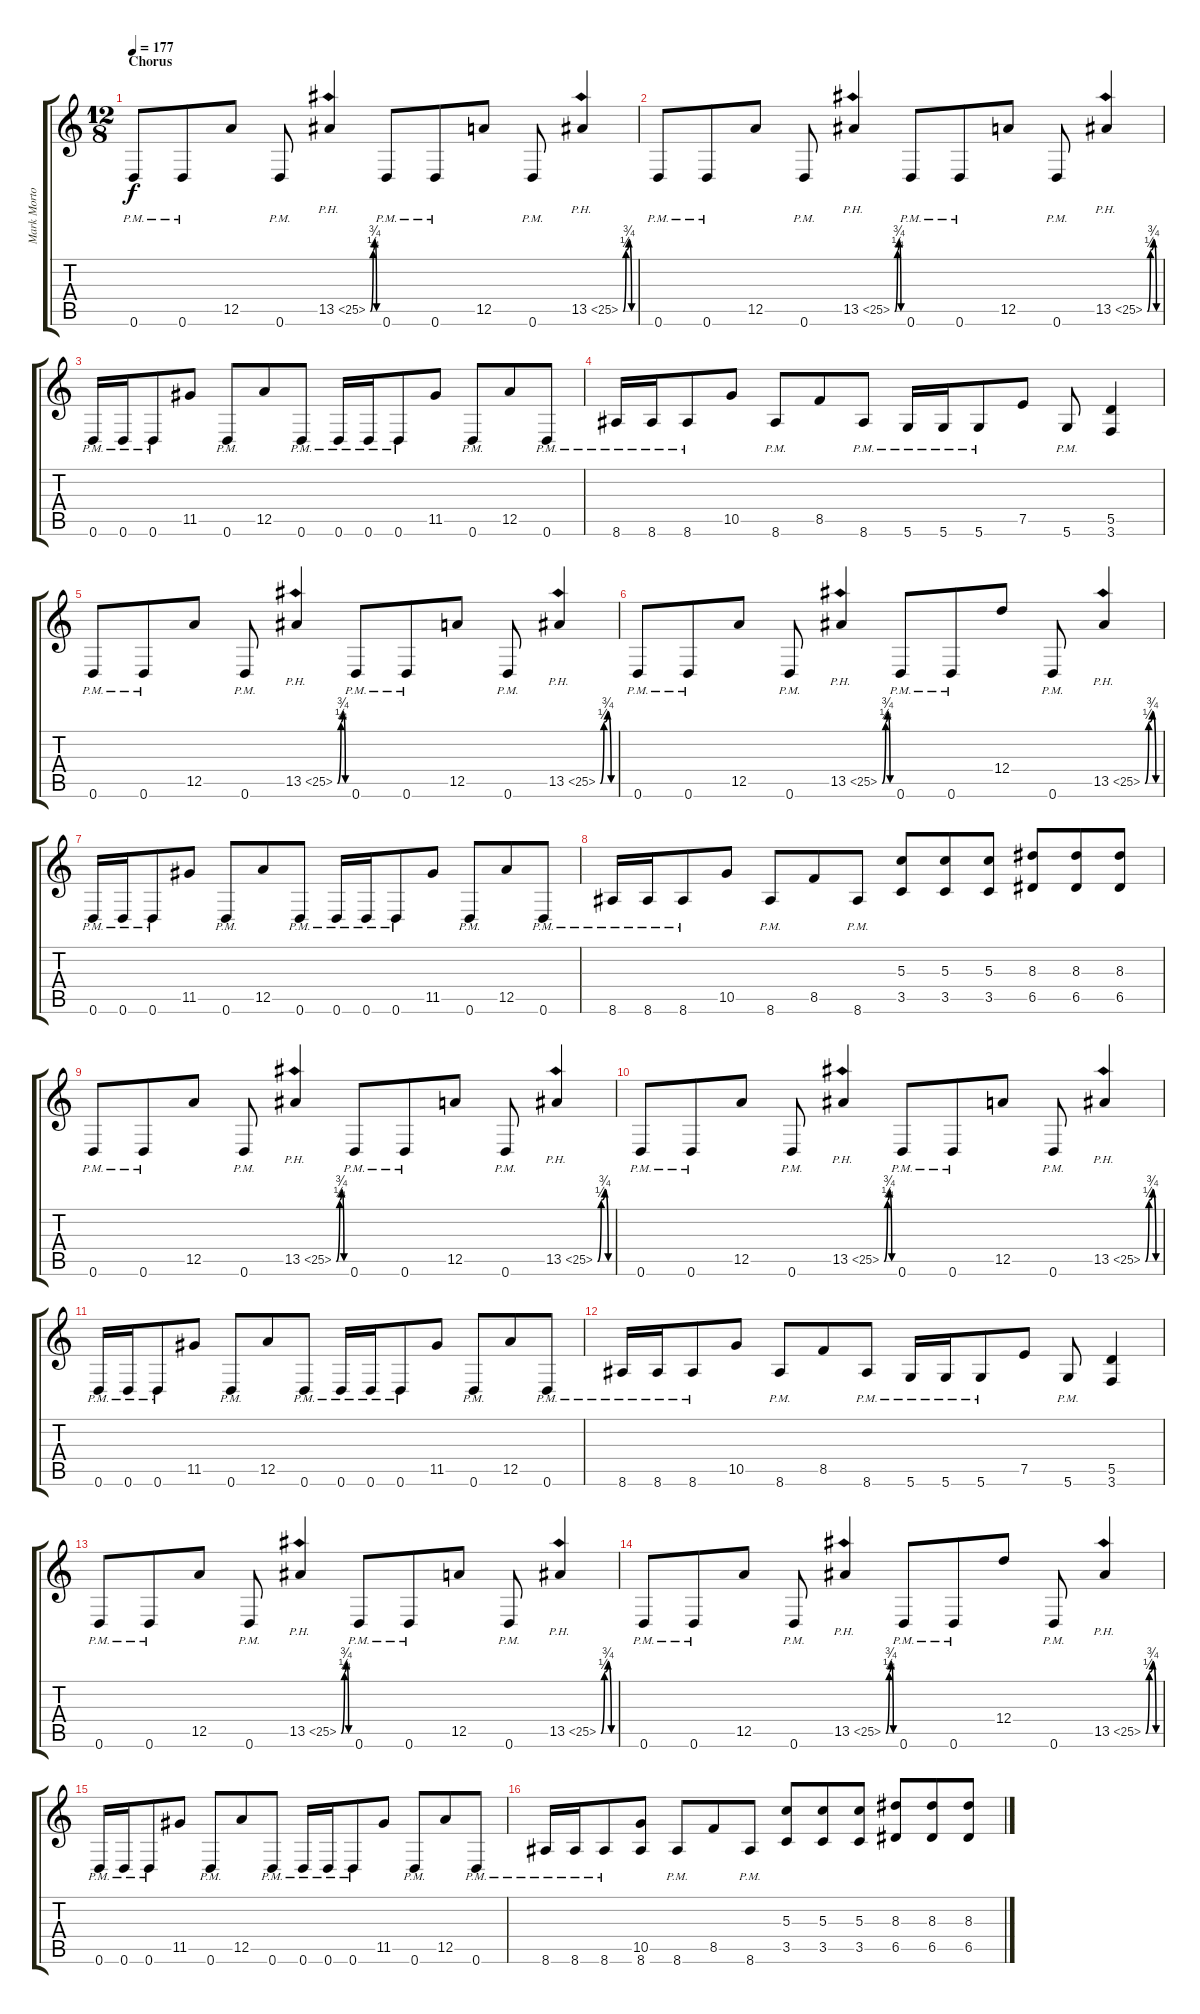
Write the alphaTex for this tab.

\track ("Mark Morton" "Mark Morto") {instrument distortionguitar}
\staff {score tabs}
\tuning (E4 B3 G3 D3 A2 D2) {hide}
\ts (12 8)
\section ("" "Chorus")
\tempo 177
\clef g2
\ks c
0.6{pm}.8{dy f} 0.6{pm}.8 12.5.8 0.6{pm}.8 13.5{be (custom 0 0 20 1 30 3 45 0 60 0) ph 12}.4 0.6{pm}.8 0.6{pm}.8 12.5.8 0.6{pm}.8 13.5{be (custom 0 0 15 1 30 3 45 0 60 0) ph 12}.4 |
0.6{pm}.8 0.6{pm}.8 12.5.8 0.6{pm}.8 13.5{be (custom 0 0 20 1 30 3 45 0 60 0) ph 12}.4 0.6{pm}.8 0.6{pm}.8 12.5.8 0.6{pm}.8 13.5{be (custom 0 0 15 1 30 3 45 0 60 0) ph 12}.4 |
0.6{pm}.16 0.6{pm}.16 0.6{pm}.8 11.5.8 0.6{pm}.8 12.5.8 0.6{pm}.8 0.6{pm}.16 0.6{pm}.16 0.6{pm}.8 11.5.8 0.6{pm}.8 12.5.8 0.6{pm}.8 |
8.6{pm}.16 8.6{pm}.16 8.6{pm}.8 10.5.8 8.6{pm}.8 8.5.8 8.6{pm}.8 5.6{pm}.16 5.6{pm}.16 5.6{pm}.8 7.5.8 5.6{pm}.8 (5.5 3.6).4 |
0.6{pm}.8 0.6{pm}.8 12.5.8 0.6{pm}.8 13.5{be (custom 0 0 20 1 30 3 45 0 60 0) ph 12}.4 0.6{pm}.8 0.6{pm}.8 12.5.8 0.6{pm}.8 13.5{be (custom 0 0 15 1 30 3 45 0 60 0) ph 12}.4 |
0.6{pm}.8 0.6{pm}.8 12.5.8 0.6{pm}.8 13.5{be (custom 0 0 20 1 30 3 45 0 60 0) ph 12}.4 0.6{pm}.8 0.6{pm}.8 12.4.8 0.6{pm}.8 13.5{be (custom 0 0 15 1 30 3 45 0 60 0) ph 12}.4 |
0.6{pm}.16 0.6{pm}.16 0.6{pm}.8 11.5.8 0.6{pm}.8 12.5.8 0.6{pm}.8 0.6{pm}.16 0.6{pm}.16 0.6{pm}.8 11.5.8 0.6{pm}.8 12.5.8 0.6{pm}.8 |
8.6{pm}.16 8.6{pm}.16 8.6{pm}.8 10.5.8 8.6{pm}.8 8.5.8 8.6{pm}.8 (5.3 3.5).8 (5.3 3.5).8 (5.3 3.5).8 (8.3 6.5).8 (8.3 6.5).8 (8.3 6.5).8 |
0.6{pm}.8 0.6{pm}.8 12.5.8 0.6{pm}.8 13.5{be (custom 0 0 20 1 30 3 45 0 60 0) ph 12}.4 0.6{pm}.8 0.6{pm}.8 12.5.8 0.6{pm}.8 13.5{be (custom 0 0 15 1 30 3 45 0 60 0) ph 12}.4 |
0.6{pm}.8 0.6{pm}.8 12.5.8 0.6{pm}.8 13.5{be (custom 0 0 20 1 30 3 45 0 60 0) ph 12}.4 0.6{pm}.8 0.6{pm}.8 12.5.8 0.6{pm}.8 13.5{be (custom 0 0 15 1 30 3 45 0 60 0) ph 12}.4 |
0.6{pm}.16 0.6{pm}.16 0.6{pm}.8 11.5.8 0.6{pm}.8 12.5.8 0.6{pm}.8 0.6{pm}.16 0.6{pm}.16 0.6{pm}.8 11.5.8 0.6{pm}.8 12.5.8 0.6{pm}.8 |
8.6{pm}.16 8.6{pm}.16 8.6{pm}.8 10.5.8 8.6{pm}.8 8.5.8 8.6{pm}.8 5.6{pm}.16 5.6{pm}.16 5.6{pm}.8 7.5.8 5.6{pm}.8 (5.5 3.6).4 |
0.6{pm}.8 0.6{pm}.8 12.5.8 0.6{pm}.8 13.5{be (custom 0 0 20 1 30 3 45 0 60 0) ph 12}.4 0.6{pm}.8 0.6{pm}.8 12.5.8 0.6{pm}.8 13.5{be (custom 0 0 15 1 30 3 45 0 60 0) ph 12}.4 |
0.6{pm}.8 0.6{pm}.8 12.5.8 0.6{pm}.8 13.5{be (custom 0 0 20 1 30 3 45 0 60 0) ph 12}.4 0.6{pm}.8 0.6{pm}.8 12.4.8 0.6{pm}.8 13.5{be (custom 0 0 15 1 30 3 45 0 60 0) ph 12}.4 |
0.6{pm}.16 0.6{pm}.16 0.6{pm}.8 11.5.8 0.6{pm}.8 12.5.8 0.6{pm}.8 0.6{pm}.16 0.6{pm}.16 0.6{pm}.8 11.5.8 0.6{pm}.8 12.5.8 0.6{pm}.8 |
8.6{pm}.16 8.6{pm}.16 8.6{pm}.8 (10.5 8.6).8 8.6{pm}.8 8.5.8 8.6{pm}.8 (5.3 3.5).8 (5.3 3.5).8 (5.3 3.5).8 (8.3 6.5).8 (8.3 6.5).8 (8.3 6.5).8
